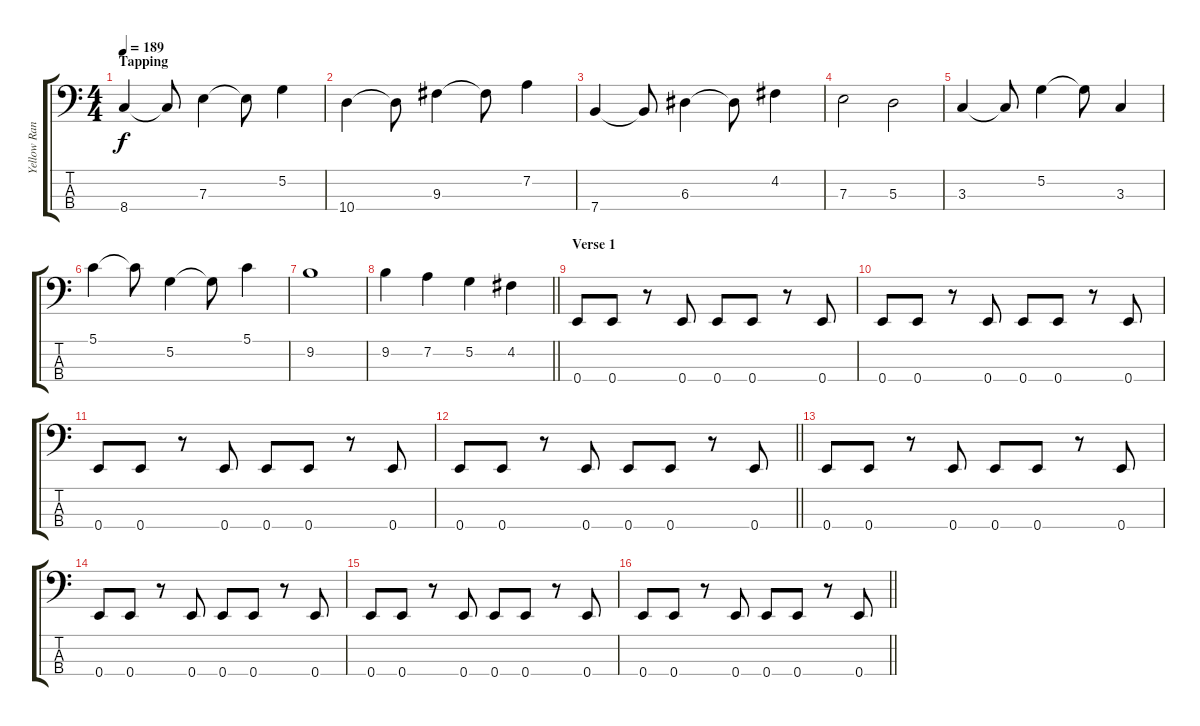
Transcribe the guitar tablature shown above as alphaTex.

\track ("Yellow Ranger (Bass)" "Yellow Ran") {instrument electricbasspick}
\staff {score tabs}
\tuning (G2 D2 A1 E1) {hide}
\ts (4 4)
\section ("" "Tapping ")
\tempo 189
\clef f4
\ks c
8.4.4{dy f} 8.4{t}.8 7.3.4 7.3{t}.8 5.2.4 |
10.4.4 10.4{t}.8 9.3.4 9.3{t}.8 7.2.4 |
7.4.4 7.4{t}.8 6.3.4 6.3{t}.8 4.2.4 |
7.3.2 5.3.2 |
3.3.4 3.3{t}.8 5.2.4 5.2{t}.8 3.3.4 |
5.1.4 5.1{t}.8 5.2.4 5.2{t}.8 5.1.4 |
9.2.1 |
\barLineRight lightlight
9.2.4 7.2.4 5.2.4 4.2.4 |
\section ("" "Verse 1")
0.4.8 0.4.8 r.8 0.4.8 0.4.8 0.4.8 r.8 0.4.8 |
0.4.8 0.4.8 r.8 0.4.8 0.4.8 0.4.8 r.8 0.4.8 |
0.4.8 0.4.8 r.8 0.4.8 0.4.8 0.4.8 r.8 0.4.8 |
\barLineRight lightlight
0.4.8 0.4.8 r.8 0.4.8 0.4.8 0.4.8 r.8 0.4.8 |
0.4.8 0.4.8 r.8 0.4.8 0.4.8 0.4.8 r.8 0.4.8 |
0.4.8 0.4.8 r.8 0.4.8 0.4.8 0.4.8 r.8 0.4.8 |
0.4.8 0.4.8 r.8 0.4.8 0.4.8 0.4.8 r.8 0.4.8 |
\barLineRight lightlight
0.4.8 0.4.8 r.8 0.4.8 0.4.8 0.4.8 r.8 0.4.8
